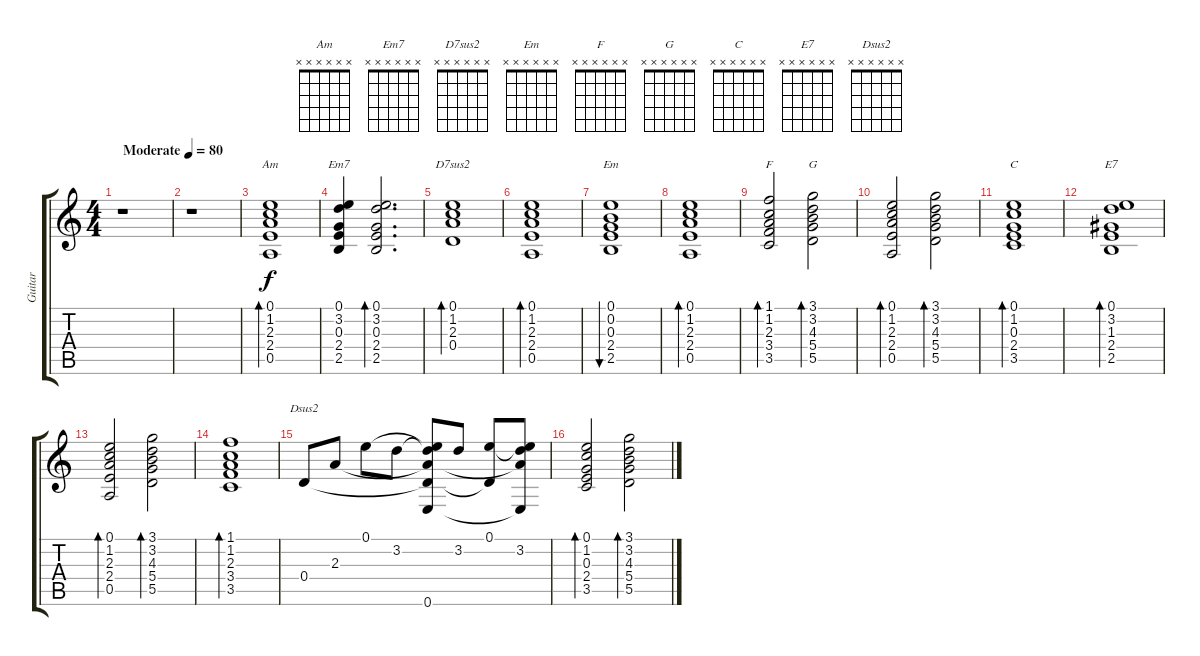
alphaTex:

\track ("Guitar" "Guitar") {instrument electricguitarclean}
\staff {score tabs}
\tuning (E4 B3 G3 D3 A2 E2) {hide}
\chord ("Am" x x x x x x)
\chord ("Em7" x x x x x x)
\chord ("D7sus2" x x x x x x)
\chord ("Em" x x x x x x)
\chord ("F" x x x x x x)
\chord ("G" x x x x x x)
\chord ("C" x x x x x x)
\chord ("E7" x x x x x x)
\chord ("Dsus2" x x x x x x)
\ts (4 4)
\tempo (80 "Moderate")
\clef g2
\ks c
r.1{dy f instrument electricguitarclean} |
r.1 |
(0.1 1.2 2.3 2.4 0.5).1{bd 120 ch "Am"} |
(0.1 3.2 0.3 2.4 2.5).4{ch "Em7"} (0.1 3.2 0.3 2.4 2.5).2{d bd 120} |
(0.1 1.2 2.3 0.4).1{bd 120 ch "D7sus2"} |
(0.1 1.2 2.3 2.4 0.5).1{bd 120} |
(0.1 0.2 0.3 2.4 2.5).1{bu 120 ch "Em"} |
(0.1 1.2 2.3 2.4 0.5).1{bd 120} |
(1.1 1.2 2.3 3.4 3.5).2{bd 120 ch "F"} (3.1 3.2 4.3 5.4 5.5).2{bd 120 ch "G"} |
(0.1 1.2 2.3 2.4 0.5).2{bd 120} (3.1 3.2 4.3 5.4 5.5).2{bd 120} |
(0.1 1.2 0.3 2.4 3.5).1{bd 60 ch "C"} |
(0.1 3.2 1.3 2.4 2.5).1{bd 60 ch "E7"} |
(0.1 1.2 2.3 2.4 0.5).2{bd 120} (3.1 3.2 4.3 5.4 5.5).2{bd 120} |
(1.1 1.2 2.3 3.4 3.5).1{bd 60} |
0.4.8{ch "Dsus2"} 2.3.8 0.1.8 3.2.8 (0.1{t} 3.2{t} 2.3{t} 0.4{t} 0.6).8 3.2.8 (0.1 0.4{t}).8 (0.1{t} 3.2 2.3{t} 0.6{t}).8 |
(0.1 1.2 0.3 2.4 3.5).2{bd 120} (3.1 3.2 4.3 5.4 5.5).2{bd 120}
